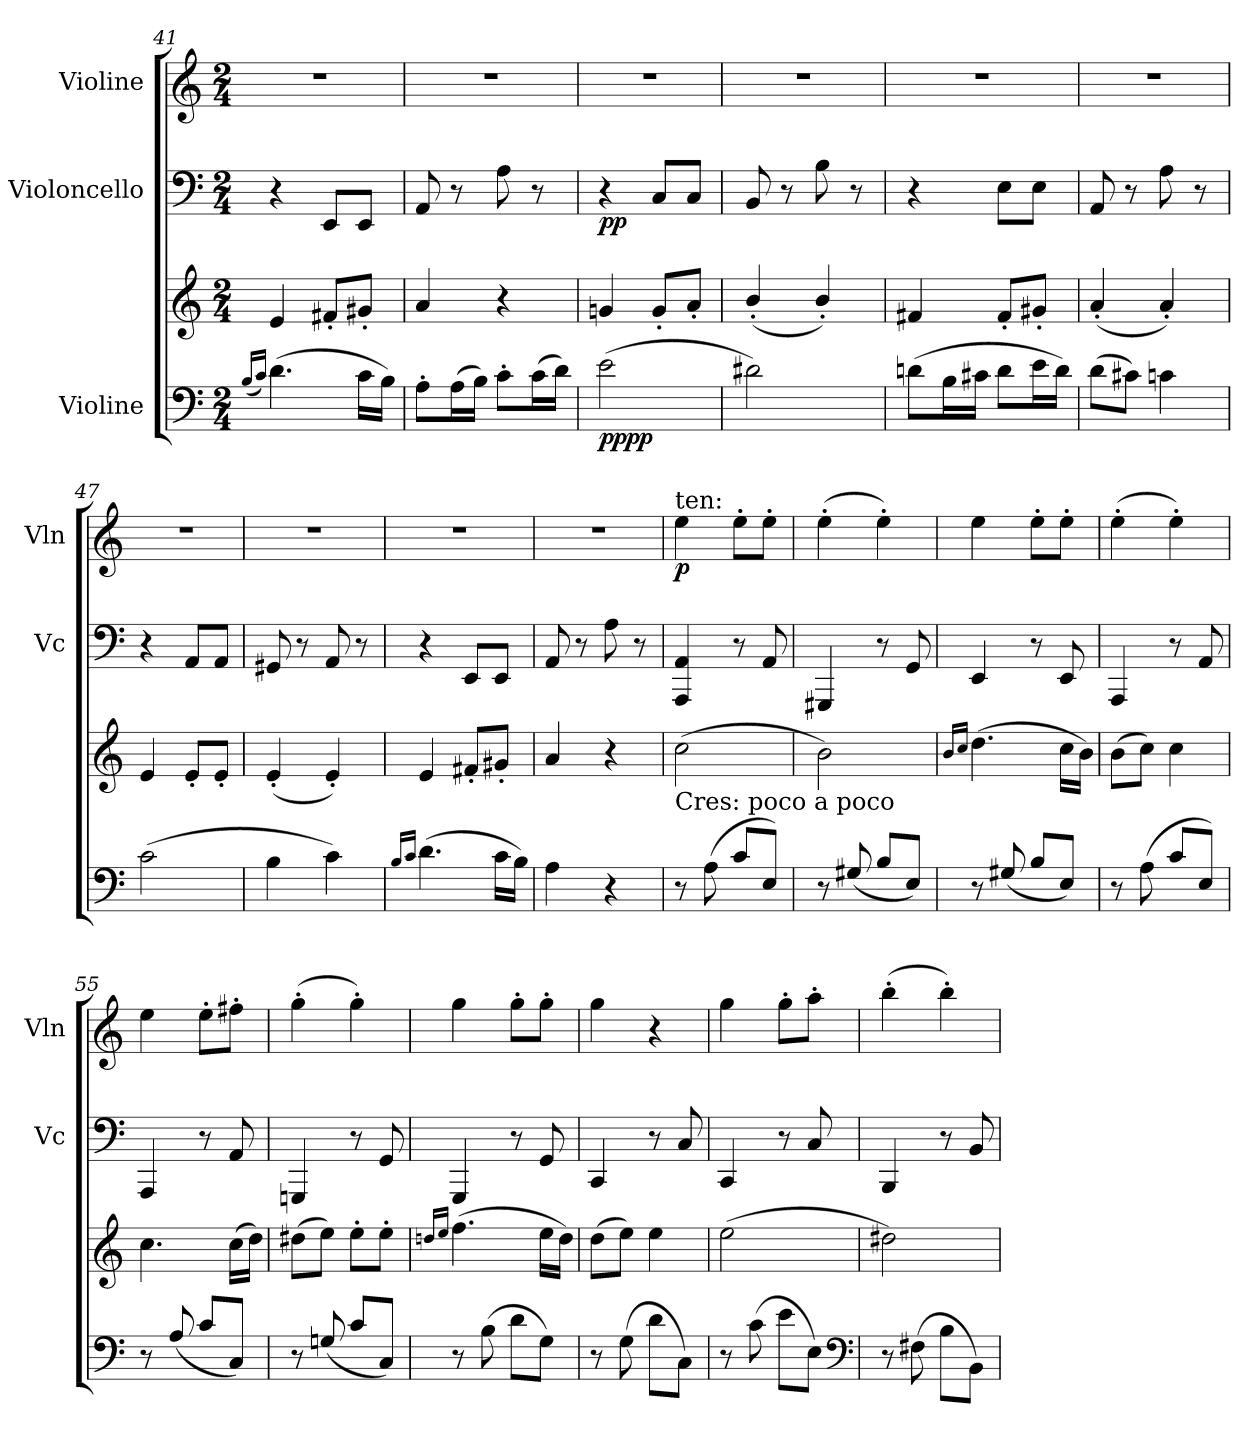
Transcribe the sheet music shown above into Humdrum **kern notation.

**kern	**kern	**dynam	**kern	**dynam	**kern	**dynam
*part3	*part3	*part3	*part2	*part2	*part1	*part1
*staff4	*staff3	*staff3/4	*staff2	*staff2	*staff1	*staff1
*I"Violine	*	*	*I"Violoncello	*	*I"Violine	*
*	*	*	*I'Vc	*	*I'Vln	*
*clefF4	*clefG2	*	*clefF4	*	*clefG2	*
*k[]	*k[]	*	*k[]	*	*k[]	*
*M2/4	*M2/4	*	*M2/4	*	*M2/4	*
=41	=41	=41	=41	=41	=41	=41
(<16qqB/LL	.	.	.	.	.	.
16qqc/JJ)	.	.	.	.	.	.
(>4.d\	4e/	.	4r	.	2r	.
.	8f#X'/L	.	8EE/L	.	.	.
16c\LL	8g#X'/J	.	8EE/J	.	.	.
16B\JJ)	.	.	.	.	.	.
=42	=42	=42	=42	=42	=42	=42
8A'\L	4a/	.	8AA/	.	2r	.
(>16A\L	.	.	8r	.	.	.
16B\JJ)	.	.	.	.	.	.
8c'\L	4r	.	8A\	.	.	.
(>16c\L	.	.	8r	.	.	.
16d\JJ)	.	.	.	.	.	.
=43	=43	=43	=43	=43	=43	=43
!	!	!LO:DY:b=2	!	!	!	!
!	!	!LO:DY:n=1:b	!	!LO:DY:b	!	!
(>2e\	4gn/	pp pp	4r	pp	2r	.
.	8g'/L	.	8C/L	.	.	.
.	8a'/J	.	8C/J	.	.	.
=44	=44	=44	=44	=44	=44	=44
2d#X\)	(<4b'/	.	8BB/	.	2r	.
.	.	.	8r	.	.	.
.	4b'/)	.	8B\	.	.	.
.	.	.	8r	.	.	.
=45	=45	=45	=45	=45	=45	=45
(>8dn\L	4f#X/	.	4r	.	2r	.
16B\L	.	.	.	.	.	.
16c#X\JJ	.	.	.	.	.	.
8d\L	8f#'/L	.	8E\L	.	.	.
16e\L	8g#X'/J	.	8E\J	.	.	.
16d\JJ)	.	.	.	.	.	.
=46	=46	=46	=46	=46	=46	=46
(>8d\L	(<4a'/	.	8AA/	.	2r	.
8c#X\J)	.	.	8r	.	.	.
4cn\	4a'/)	.	8A\	.	.	.
.	.	.	8r	.	.	.
=47	=47	=47	=47	=47	=47	=47
(>2c\	4e/	.	4r	.	2r	.
.	8e'/L	.	8AA/L	.	.	.
.	8e'/J	.	8AA/J	.	.	.
=48	=48	=48	=48	=48	=48	=48
4B\	(<4e'/	.	8GG#X/	.	2r	.
.	.	.	8r	.	.	.
4c\)	4e'/)	.	8AA/	.	.	.
.	.	.	8r	.	.	.
=49	=49	=49	=49	=49	=49	=49
16qqB/LL	.	.	.	.	.	.
16qqc/JJ	.	.	.	.	.	.
(>4.d\	4e/	.	4r	.	2r	.
.	8f#X'/L	.	8EE/L	.	.	.
16c\LL	8g#X'/J	.	8EE/J	.	.	.
16B\JJ)	.	.	.	.	.	.
=50	=50	=50	=50	=50	=50	=50
4A\	4a/	.	8AA/	.	2r	.
.	.	.	8r	.	.	.
4r	4r	.	8A\	.	.	.
.	.	.	8r	.	.	.
=51	=51	=51	=51	=51	=51	=51
!	!	!	!	!	!LO:TX:a:t=ten&colon;	!
!	!LO:TX:b:t=Cres&colon; poco a poco	!	!	!	!	!
!	!	!	!	!	!	!LO:DY:b
8r	(>2cc\	.	4AAA/ 4AA/	.	4ee\	p
(>8A\	.	.	.	.	.	.
8c/L	.	.	8r	.	8ee'\L	.
8E/J)	.	.	8AA/	.	8ee'\J	.
=52	=52	=52	=52	=52	=52	=52
8r	2b\)	.	4GGG#X/	.	(>4ee'\	.
(<8G#X/	.	.	.	.	.	.
8B/L	.	.	8r	.	4ee'\)	.
8E/J)	.	.	8GG/	.	.	.
=53	=53	=53	=53	=53	=53	=53
.	16qqb/LL	.	.	.	.	.
.	16qqcc/JJ	.	.	.	.	.
8r	(>4.dd\	.	4EE/	.	4ee\	.
(<8G#X/	.	.	.	.	.	.
8B/L	.	.	8r	.	8ee'\L	.
8E/J)	16cc\LL	.	8EE/	.	8ee'\J	.
.	16b\JJ)	.	.	.	.	.
=54	=54	=54	=54	=54	=54	=54
8r	(>8b\L	.	4AAA/	.	(>4ee'\	.
(<8A\	8cc\J)	.	.	.	.	.
8c/L	4cc\	.	8r	.	4ee'\)	.
8E/J)	.	.	8AA/	.	.	.
=55	=55	=55	=55	=55	=55	=55
8r	4.cc\	.	4AAA/	.	4ee\	.
(<8A/	.	.	.	.	.	.
8c/L	.	.	8r	.	8ee'\L	.
8C/J)	(>16cc\LL	.	8AA/	.	8ff#X'\J	.
.	16dd\JJ)	.	.	.	.	.
=56	=56	=56	=56	=56	=56	=56
8r	(>8dd#X\L	.	4GGGn/	.	(>4gg'\	.
(<8Gn/	8ee\J)	.	.	.	.	.
8c/L	8ee'\L	.	8r	.	4gg'\)	.
8C/J)	8ee'\J	.	8GG/	.	.	.
=57	=57	=57	=57	=57	=57	=57
.	16qqddn/LL	.	.	.	.	.
.	16qqee/JJ	.	.	.	.	.
8r	(>4.ff\	.	4GGG/	.	4gg\	.
(>8B\	.	.	.	.	.	.
8d\L	.	.	8r	.	8gg'\L	.
8G\J)	16ee\LL	.	8GG/	.	8gg'\J	.
.	16dd\JJ)	.	.	.	.	.
=58	=58	=58	=58	=58	=58	=58
8r	(>8dd\L	.	4CC/	.	4gg\	.
(>8G\	8ee\J)	.	.	.	.	.
8d\L	4ee\	.	8r	.	4r	.
8C\J)	.	.	8C/	.	.	.
=59	=59	=59	=59	=59	=59	=59
8r	(>2ee\	.	4CC/	.	4gg\	.
(>8c\	.	.	.	.	.	.
8e\L	.	.	8r	.	8gg'\L	.
8E\J)	.	.	8C/	.	8aa'\J	.
*clefF4	*	*	*	*	*	*
=60	=60	=60	=60	=60	=60	=60
8r	2dd#X\)	.	4BBB/	.	(>4bb'\	.
(>8F#X\	.	.	.	.	.	.
8B\L	.	.	8r	.	4bb'\)	.
8BB\J)	.	.	8BB/	.	.	.
=	=	=	=	=	=	=
*-	*-	*-	*-	*-	*-	*-
